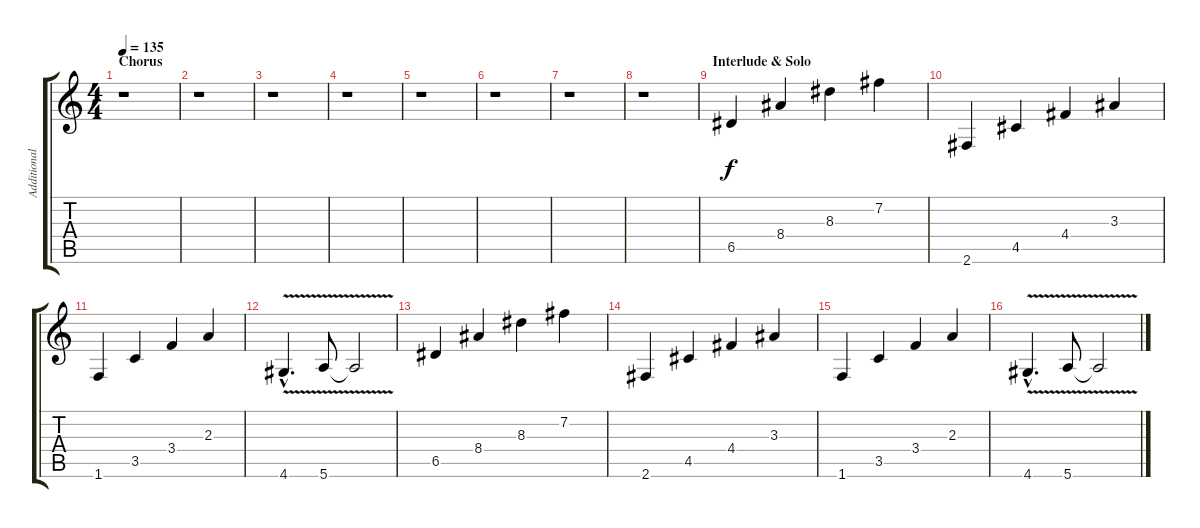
\track ("Additional Guitar" "Additional") {instrument electricguitarclean}
\staff {score tabs}
\tuning (E4 B3 G3 D3 A2 E2) {hide}
\ts (4 4)
\section ("" "Chorus")
\tempo 135
\clef g2
\ks c
r.1{dy f} |
r.1 |
r.1 |
r.1 |
r.1 |
r.1 |
r.1 |
r.1 |
\section ("" "Interlude & Solo")
6.5.4 8.4.4 8.3.4 7.2.4 |
2.6.4 4.5.4 4.4.4 3.3.4 |
1.6.4 3.5.4 3.4.4 2.3.4 |
4.6{v hac}.4{d} 5.6{v}.8 5.6{t}.2 |
6.5.4 8.4.4 8.3.4 7.2.4 |
2.6.4 4.5.4 4.4.4 3.3.4 |
1.6.4 3.5.4 3.4.4 2.3.4 |
4.6{v hac}.4{d} 5.6{v}.8 5.6{t}.2
